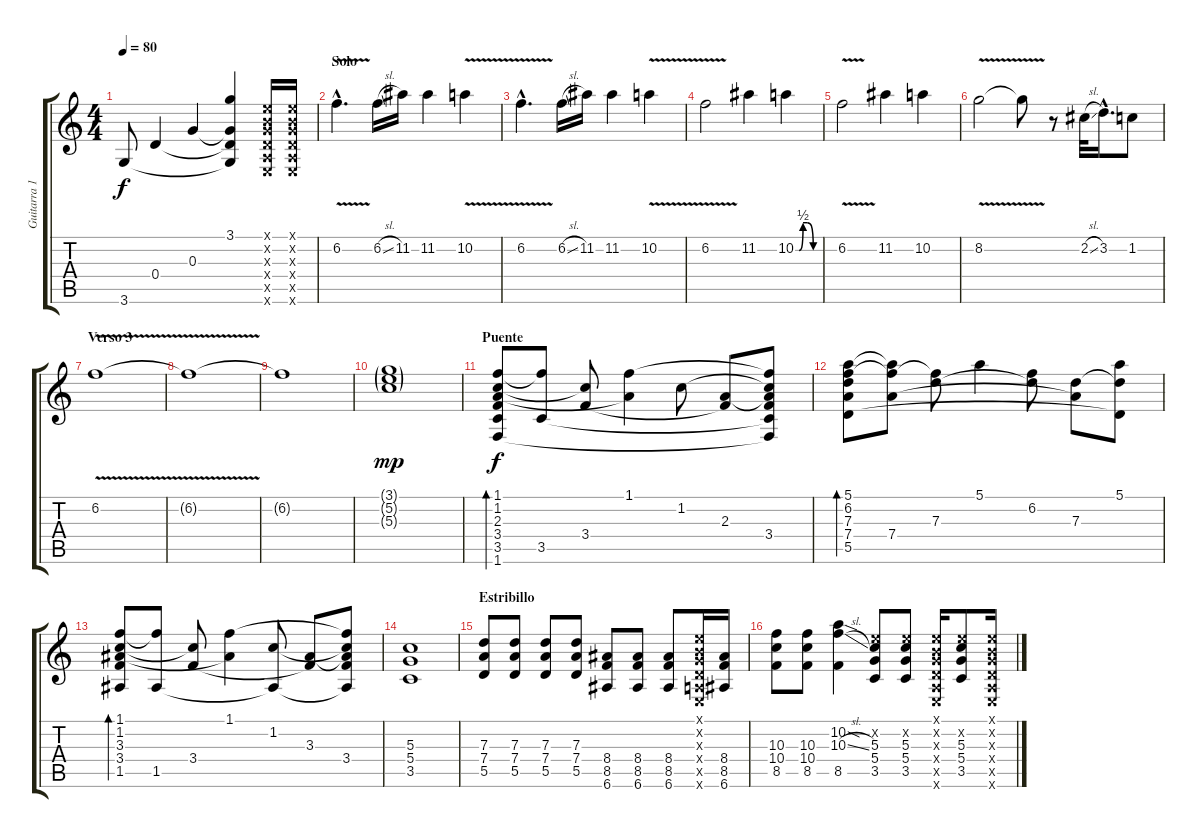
\track ("Guitarra 1 (Evan)" "Guitarra 1") {instrument distortionguitar}
\staff {score tabs}
\tuning (E4 B3 G3 D3 A2 E2) {hide}
\ts (4 4)
\tempo 80
\clef g2
\ks c
3.6.8{dy f} 0.4.4 0.3.4 (3.1 0.3{t} 0.4{t} 3.6{t}).4 (0.1{x} 0.2{x} 0.3{x} 0.4{x} 0.5{x} 0.6{x}).16 (0.1{x} 0.2{x} 0.3{x} 0.4{x} 0.5{x} 0.6{x}).16 |
\section ("" "Solo")
6.2{v hac}.4{d} 6.2{sl}.16 11.2.16 11.2.4 10.2{v}.4 |
6.2{v hac}.4{d} 6.2{sl}.16 11.2.16 11.2.4 10.2{v}.4 |
6.2{v}.2 11.2.4 10.2{be (custom 0 0 9 0 19 2 30 2 45 0 60 0)}.4 |
6.2{v}.2 11.2.4 10.2.4 |
8.2{v}.2 8.2{t}.8 r.8 2.2{sl}.32 3.2{hac}.16{d} 1.2.8 |
\section ("" "Verso 3")
6.2{v}.1{volume 2} |
6.2{t}.1 |
6.2{t}.1 |
(3.1{g} 5.2{g} 5.3{g}).1{dy mp volume 16} |
\section ("" "Puente")
(1.1 1.2 2.3 3.4 3.5 1.6).8{bd 60 dy f} (1.1{t} 3.5).8 (1.2{t} 3.4).8 (1.1 2.3{t}).4 1.2.8 (2.3 3.4{t}).8 (1.1{t} 1.2{t} 2.3{t} 3.4 3.5{t} 1.6{t}).8 |
(5.1 6.2 7.3 7.4 5.5).8{bd 60} (5.1{t} 6.2{t} 7.4).8 (6.2{t} 7.3).8 5.1.4 (6.2 7.3{t}).8 (7.3 7.4{t}).8 (5.1 7.3{t} 5.5{t}).8 |
(1.1 1.2 3.3 3.4 1.5).8{bd 60} (1.1{t} 1.5).8 (1.2{t} 3.4).8 (1.1 3.3{t}).4 (1.2 1.5{t}).8 (3.3 3.4{t}).8 (1.1{t} 1.2{t} 3.3{t} 3.4 1.5{t}).8 |
(5.3 5.4 3.5).1 |
\section ("" "Estribillo")
(7.3 7.4 5.5).8 (7.3 7.4 5.5).8 (7.3 7.4 5.5).8 (7.3 7.4 5.5).8 (8.4 8.5 6.6).8 (8.4 8.5 6.6).8 (8.4 8.5 6.6).8 (0.1{x} 0.2{x} 0.3{x} 0.4{x} 0.5{x} 0.6{x}).16 (8.4 8.5 6.6).16 |
(10.3 10.4 8.5).8 (10.3 10.4 8.5).8 (10.2{sod} 10.3{sl} 8.5).4 (5.2{x} 5.3 5.4 3.5).8 (5.2{x} 5.3 5.4 3.5).8 (0.1{x} 0.2{x} 0.3{x} 0.4{x} 0.5{x} 0.6{x}).16 (5.2{x} 5.3 5.4 3.5).8 (0.1{x} 0.2{x} 0.3{x} 0.4{x} 0.5{x} 0.6{x}).16
